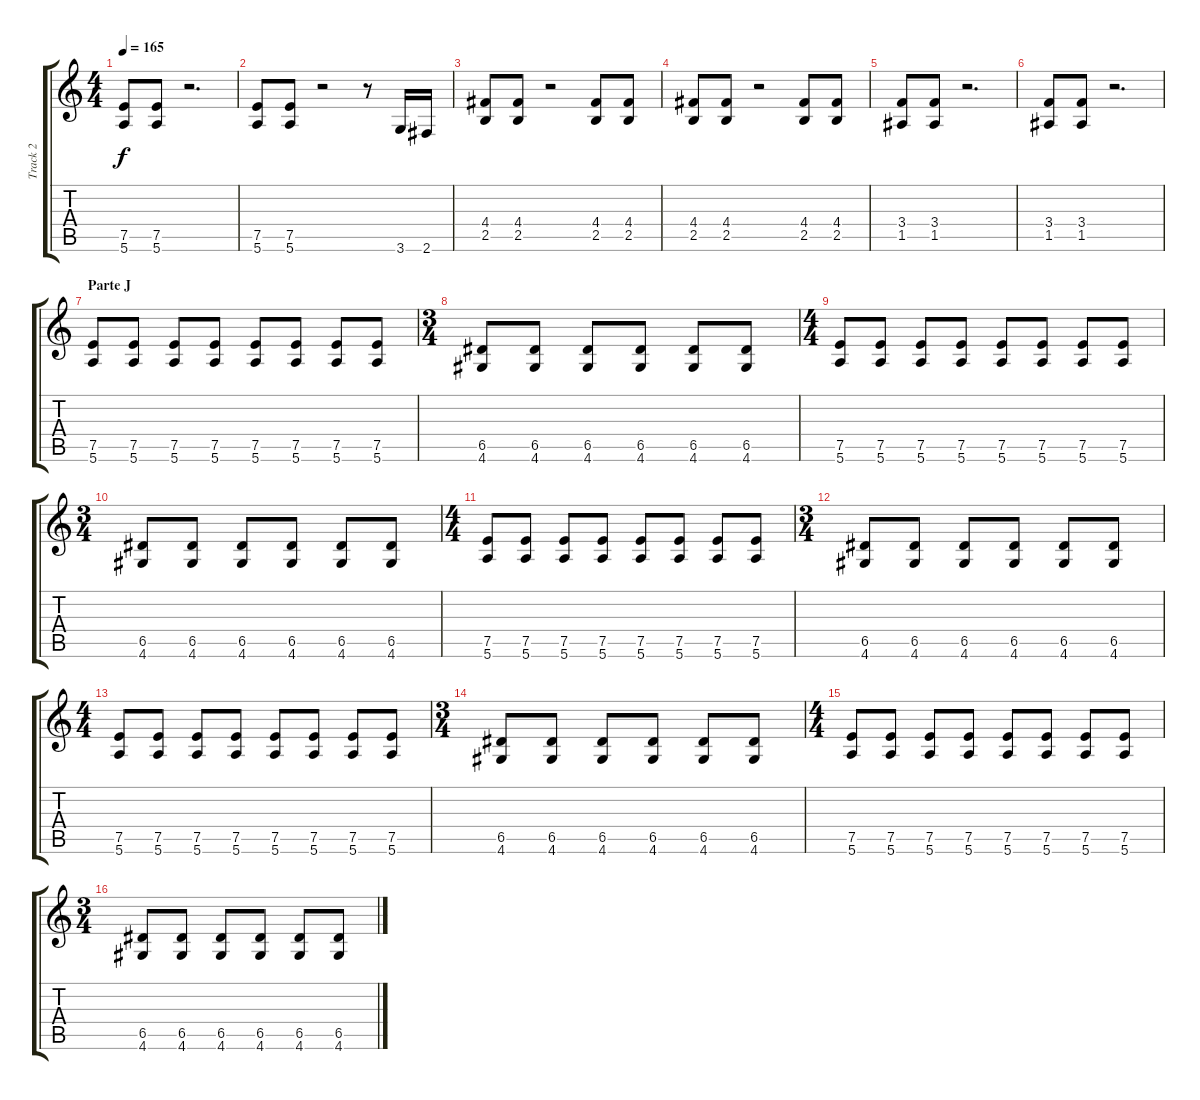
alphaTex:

\track ("Track 2" "Track 2") {instrument distortionguitar}
\staff {score tabs}
\tuning (E4 B3 G3 D3 A2 E2) {hide}
\ts (4 4)
\tempo 165
\clef g2
\ks c
(7.5 5.6).8{dy f} (7.5 5.6).8 r.2{d} |
(7.5 5.6).8 (7.5 5.6).8 r.2 r.8 3.6.16 2.6.16 |
(4.4 2.5).8 (4.4 2.5).8 r.2 (4.4 2.5).8 (4.4 2.5).8 |
(4.4 2.5).8 (4.4 2.5).8 r.2 (4.4 2.5).8 (4.4 2.5).8 |
(3.4 1.5).8 (3.4 1.5).8 r.2{d} |
(3.4 1.5).8 (3.4 1.5).8 r.2{d} |
\section ("" "Parte J")
(7.5 5.6).8 (7.5 5.6).8 (7.5 5.6).8 (7.5 5.6).8 (7.5 5.6).8 (7.5 5.6).8 (7.5 5.6).8 (7.5 5.6).8 |
\ts (3 4)
(6.5 4.6).8 (6.5 4.6).8 (6.5 4.6).8 (6.5 4.6).8 (6.5 4.6).8 (6.5 4.6).8 |
\ts (4 4)
(7.5 5.6).8 (7.5 5.6).8 (7.5 5.6).8 (7.5 5.6).8 (7.5 5.6).8 (7.5 5.6).8 (7.5 5.6).8 (7.5 5.6).8 |
\ts (3 4)
(6.5 4.6).8 (6.5 4.6).8 (6.5 4.6).8 (6.5 4.6).8 (6.5 4.6).8 (6.5 4.6).8 |
\ts (4 4)
(7.5 5.6).8 (7.5 5.6).8 (7.5 5.6).8 (7.5 5.6).8 (7.5 5.6).8 (7.5 5.6).8 (7.5 5.6).8 (7.5 5.6).8 |
\ts (3 4)
(6.5 4.6).8 (6.5 4.6).8 (6.5 4.6).8 (6.5 4.6).8 (6.5 4.6).8 (6.5 4.6).8 |
\ts (4 4)
(7.5 5.6).8 (7.5 5.6).8 (7.5 5.6).8 (7.5 5.6).8 (7.5 5.6).8 (7.5 5.6).8 (7.5 5.6).8 (7.5 5.6).8 |
\ts (3 4)
(6.5 4.6).8 (6.5 4.6).8 (6.5 4.6).8 (6.5 4.6).8 (6.5 4.6).8 (6.5 4.6).8 |
\ts (4 4)
(7.5 5.6).8 (7.5 5.6).8 (7.5 5.6).8 (7.5 5.6).8 (7.5 5.6).8 (7.5 5.6).8 (7.5 5.6).8 (7.5 5.6).8 |
\ts (3 4)
(6.5 4.6).8 (6.5 4.6).8 (6.5 4.6).8 (6.5 4.6).8 (6.5 4.6).8 (6.5 4.6).8
